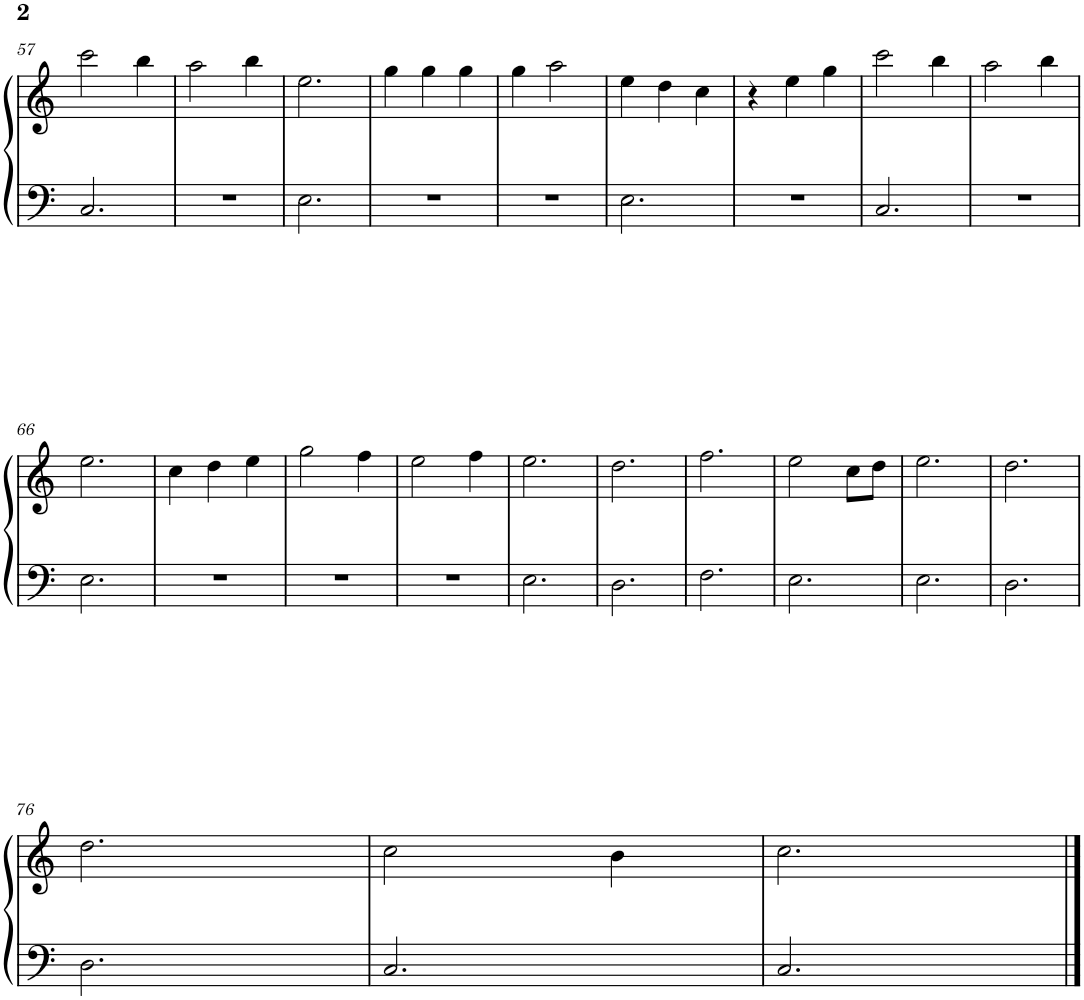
**kern	**kern
*part1	*part1
*staff2	*staff1
*I"Piano	*
*I'Pno.	*
!!LO:PB:g=z
*clefF4	*clefG2
*k[]	*k[]
*M3/4	*M3/4
=57	=57
2.C/	2ccc\
.	4bb\
=58	=58
2.r	2aa\
.	4bb\
=59	=59
2.E\	2.ee\
=60	=60
2.r	4gg\
.	4gg\
.	4gg\
=61	=61
2.r	4gg\
.	2aa\
=62	=62
2.E\	4ee\
.	4dd\
.	4cc\
=63	=63
2.r	4r
.	4ee\
.	4gg\
=64	=64
2.C/	2ccc\
.	4bb\
=65	=65
2.r	2aa\
.	4bb\
!!LO:LB:g=z
=66	=66
2.E\	2.ee\
=67	=67
2.r	4cc\
.	4dd\
.	4ee\
=68	=68
2.r	2gg\
.	4ff\
=69	=69
2.r	2ee\
.	4ff\
=70	=70
2.E\	2.ee\
=71	=71
2.D\	2.dd\
=72	=72
2.F\	2.ff\
=73	=73
2.E\	2ee\
.	8cc\L
.	8dd\J
=74	=74
2.E\	2.ee\
=75	=75
2.D\	2.dd\
!!LO:LB:g=z
=76	=76
2.D\	2.dd\
=77	=77
2.C/	2cc\
.	4b\
=78	=78
2.C/	2.cc\
==	==
*-	*-
